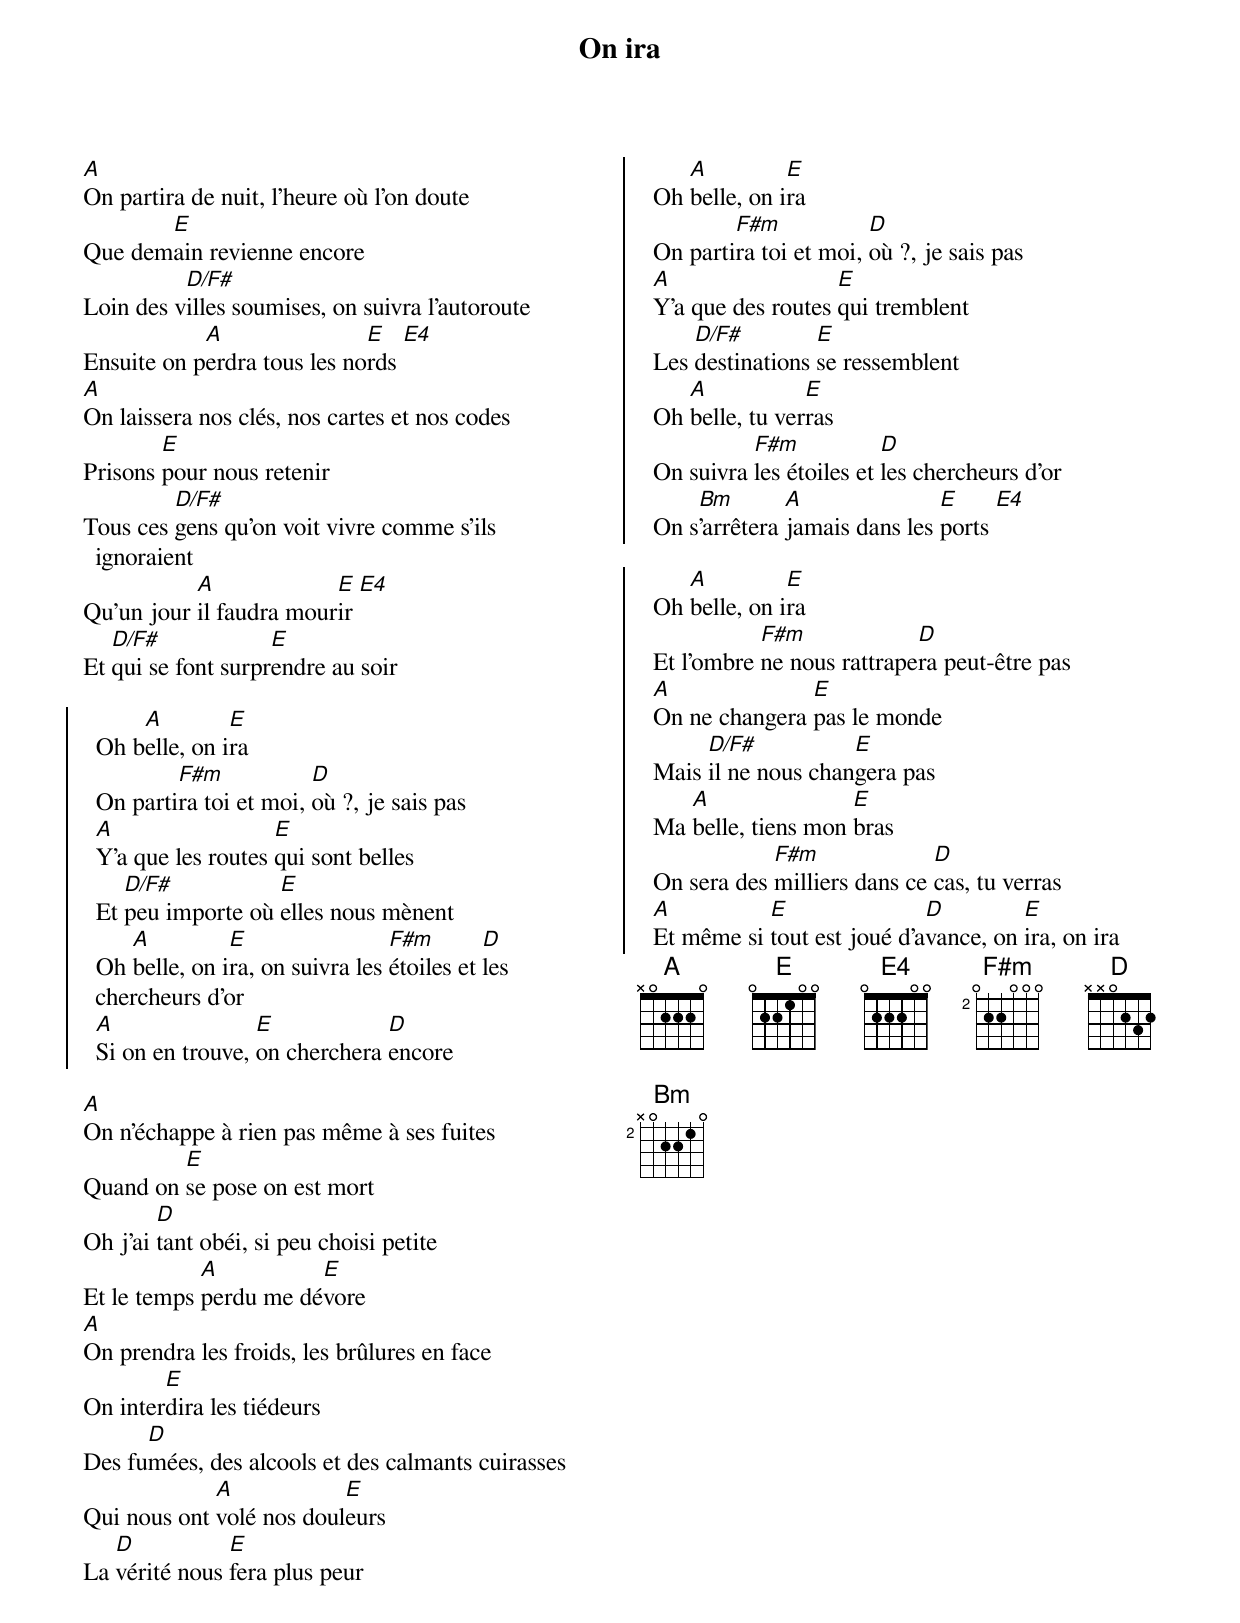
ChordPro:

{title: On ira}
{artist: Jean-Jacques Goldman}
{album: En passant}
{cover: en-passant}
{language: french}
{columns: 2}
{define: A frets X 0 2 2 2 0}
{define: E frets 0 2 2 1 0 0}
{define: D/F# frets 2 X 0 2 3 2 special}
{define: E4 frets 0 2 2 2 0 0 special}
{define: F#m base-fret 2 frets 0 2 2 0 0 0}
{define: D frets X X 0 2 3 2}
{define: Bm base-fret 2 frets X 0 2 2 1 0}

[A]On partira de nuit, l'heure où l'on doute
Que dem[E]ain revienne encore
Loin des v[D/F#]illes soumises, on suivra l'autoroute
Ensuite on p[A]erdra tous les no[E]rds [E4]
[A]On laissera nos clés, nos cartes et nos codes
Prisons [E]pour nous retenir
Tous ces [D/F#]gens qu'on voit vivre comme s'ils ignoraient
Qu'un jour [A]il faudra mour[E]ir [E4]
Et [D/F#]qui se font surpr[E]endre au soir

{start_of_chorus}
  Oh b[A]elle, on i[E]ra
  On parti[F#m]ra toi et moi, [D]où ?, je sais pas
  [A]Y'a que les routes [E]qui sont belles
  Et [D/F#]peu importe où [E]elles nous mènent
  Oh [A]belle, on i[E]ra, on suivra les [F#m]étoiles et [D]les chercheurs d'or
  [A]Si on en trouve, [E]on cherchera [D]encore
{end_of_chorus}

[A]On n'échappe à rien pas même à ses fuites
Quand on [E]se pose on est mort
Oh j'ai [D]tant obéi, si peu choisi petite
Et le temps [A]perdu me dé[E]vore
[A]On prendra les froids, les brûlures en face
On inter[E]dira les tiédeurs
Des fu[D]mées, des alcools et des calmants cuirasses
Qui nous ont [A]volé nos doul[E]eurs
La [D]vérité nous [E]fera plus peur

{start_of_chorus}
  Oh [A]belle, on i[E]ra
  On parti[F#m]ra toi et moi, [D]où ?, je sais pas
  [A]Y'a que des routes [E]qui tremblent
  Les [D/F#]destinations [E]se ressemblent
  Oh [A]belle, tu ver[E]ras
  On suivra [F#m]les étoiles et [D]les chercheurs d'or
  On s[Bm]'arrêtera [A]jamais dans les [E]ports [E4]
{end_of_chorus}

{start_of_chorus}
  Oh [A]belle, on i[E]ra
  Et l'ombre [F#m]ne nous rattrape[D]ra peut-être pas
  [A]On ne changera [E]pas le monde
  Mais [D/F#]il ne nous chan[E]gera pas
  Ma [A]belle, tiens mon [E]bras
  On sera des [F#m]milliers dans ce [D]cas, tu verras
  [A]Et même si [E]tout est joué d'a[D]vance, on [E]ira, on ira
{end_of_chorus}
